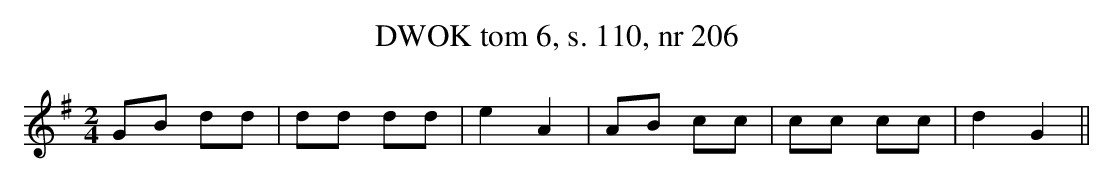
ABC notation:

X:1
T:DWOK tom 6, s. 110, nr 206
L:1/16
M:2/4
K:G
G2B2 d2d2|d2d2 d2d2|e4 A4|A2B2 c2c2|c2c2 c2c2|d4 G4||
